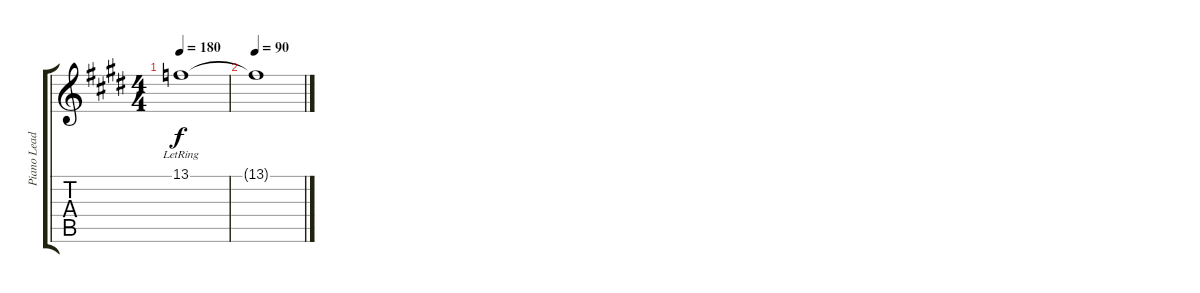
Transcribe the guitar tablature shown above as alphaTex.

\track ("Piano Lead" "Piano Lead") {instrument acousticgrandpiano}
\staff {score tabs}
\tuning (E4 B3 G3 D3 A2 E2) {hide}
\ts (4 4)
\tempo 180
\clef g2
\ks e
13.1{lr}.1{dy f} |
\tempo 90
13.1{t}.1
